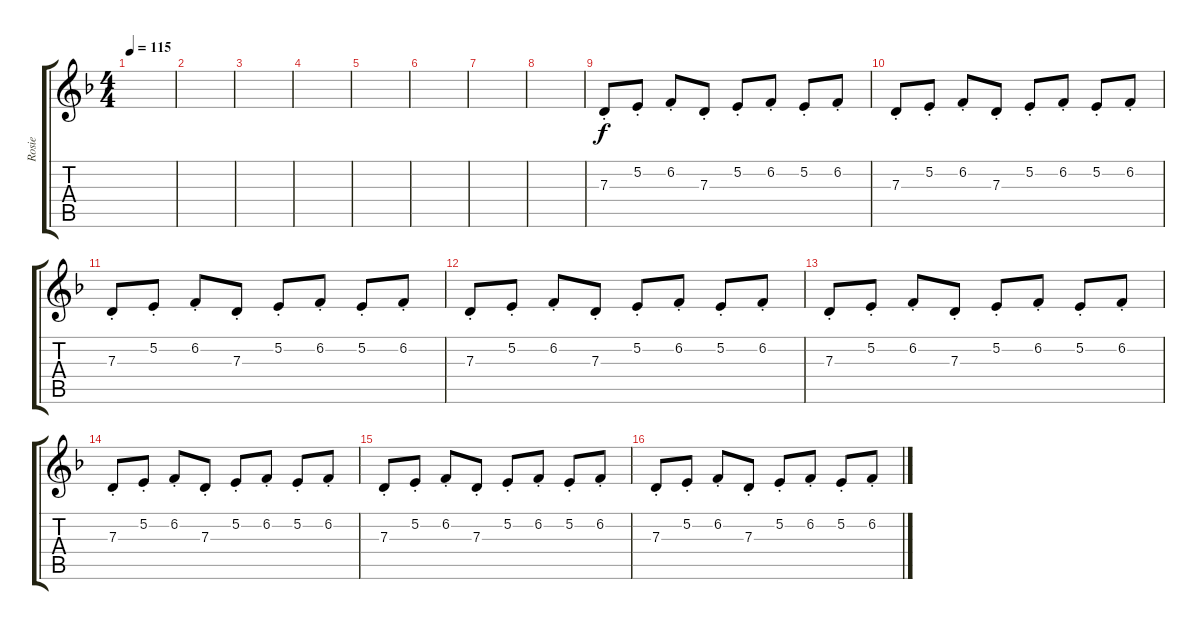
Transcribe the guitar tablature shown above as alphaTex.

\track ("Rosie" "Rosie") {instrument pad1newage}
\staff {score tabs}
\tuning (E4 B3 G3 D3 A2 E2) {hide}
\ts (4 4)
\tempo 115
\clef g2
\ks dminor
|
|
|
|
|
|
|
|
7.3{st}.8 5.2{st}.8 6.2{st}.8 7.3{st}.8 5.2{st}.8 6.2{st}.8 5.2{st}.8 6.2{st}.8 |
7.3{st}.8 5.2{st}.8 6.2{st}.8 7.3{st}.8 5.2{st}.8 6.2{st}.8 5.2{st}.8 6.2{st}.8 |
7.3{st}.8 5.2{st}.8 6.2{st}.8 7.3{st}.8 5.2{st}.8 6.2{st}.8 5.2{st}.8 6.2{st}.8 |
7.3{st}.8 5.2{st}.8 6.2{st}.8 7.3{st}.8 5.2{st}.8 6.2{st}.8 5.2{st}.8 6.2{st}.8 |
7.3{st}.8 5.2{st}.8 6.2{st}.8 7.3{st}.8 5.2{st}.8 6.2{st}.8 5.2{st}.8 6.2{st}.8 |
7.3{st}.8 5.2{st}.8 6.2{st}.8 7.3{st}.8 5.2{st}.8 6.2{st}.8 5.2{st}.8 6.2{st}.8 |
7.3{st}.8 5.2{st}.8 6.2{st}.8 7.3{st}.8 5.2{st}.8 6.2{st}.8 5.2{st}.8 6.2{st}.8 |
7.3{st}.8 5.2{st}.8 6.2{st}.8 7.3{st}.8 5.2{st}.8 6.2{st}.8 5.2{st}.8 6.2{st}.8
